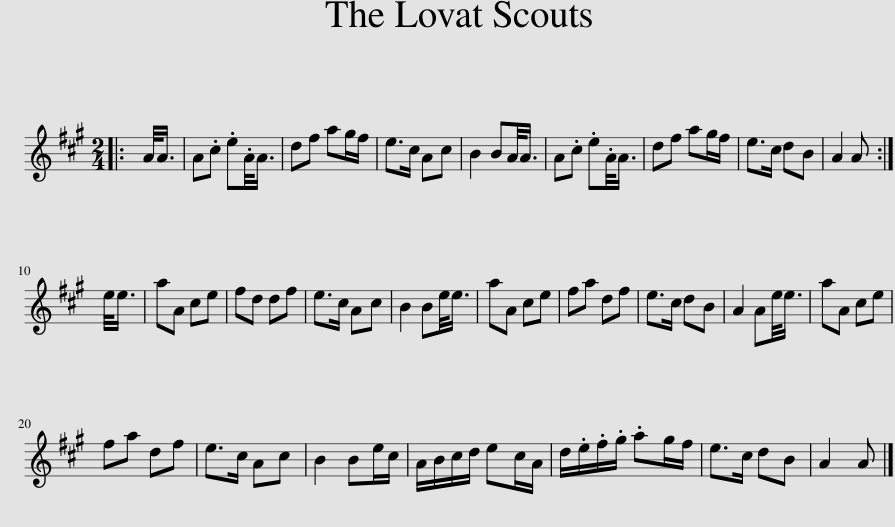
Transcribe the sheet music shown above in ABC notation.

X:1
L:1/8
M:2/4
I:linebreak $
K:A
V:1 treble
V:1
|: A/<A/ | A.c .e.A/<A/ | df ag/f/ | e>c Ac | B2 BA/<A/ | %5
 A.c .e.A/<A/ | df ag/f/ | e>c dB | A2 A :|$ e/<e/ | %10
 aA ce | fd df | e>c Ac | B2 Be/<e/ | aA ce | %15
 fa df | e>c dB | A2 Ae/<e/ | aA ce |$ fa df | %20
 e>c Ac | B2 Be/c/ | A/B/c/d/ ec/A/ | d/.e/.f/.g/ .ag/f/ | e>c dB | %25
 A2 A |] %26
